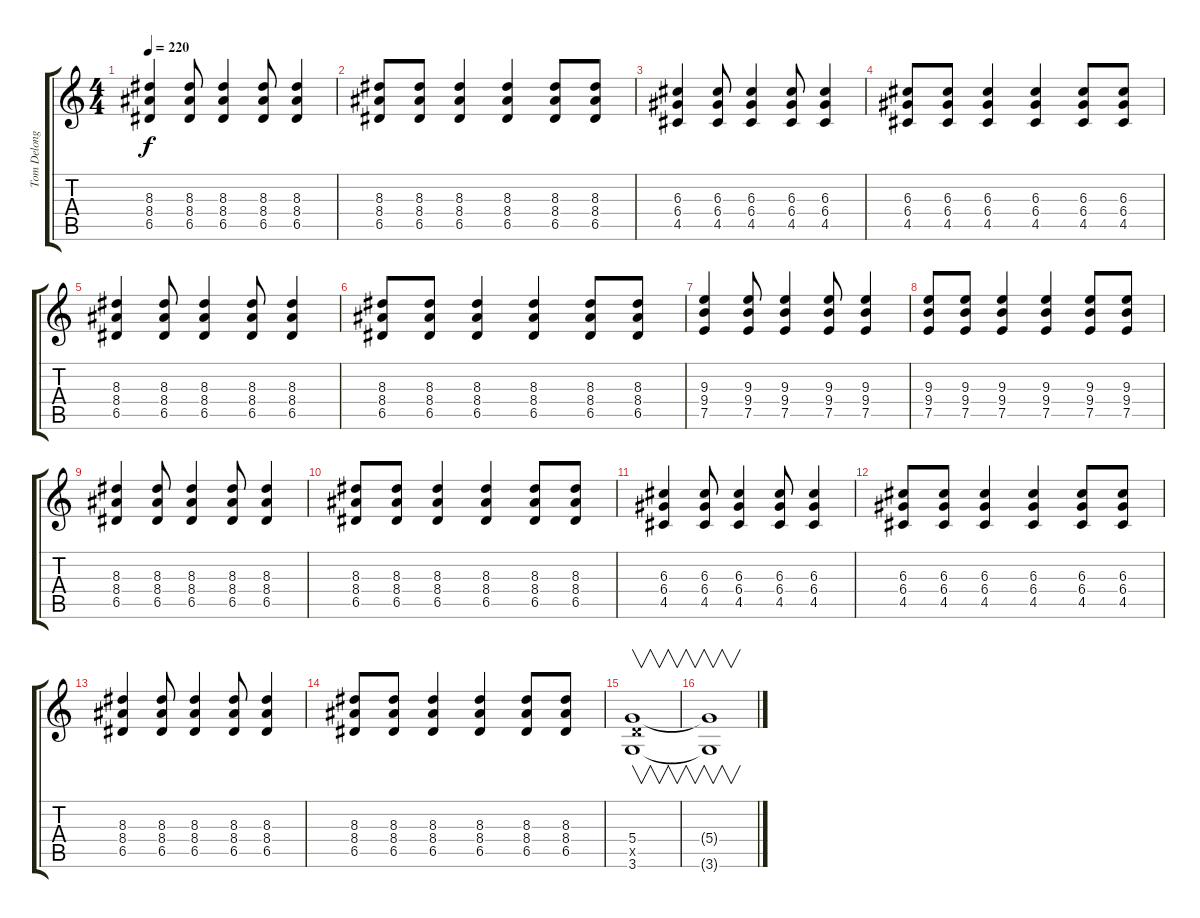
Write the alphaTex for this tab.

\track ("Tom Delonge (Guitar)" "Tom Delong") {instrument overdrivenguitar}
\staff {score tabs}
\tuning (E4 B3 G3 D3 A2 E2) {hide}
\ts (4 4)
\tempo 220
\clef g2
\ks c
(8.3 8.4 6.5).4{dy f} (8.3 8.4 6.5).8 (8.3 8.4 6.5).4 (8.3 8.4 6.5).8 (8.3 8.4 6.5).4 |
(8.3 8.4 6.5).8 (8.3 8.4 6.5).8 (8.3 8.4 6.5).4 (8.3 8.4 6.5).4 (8.3 8.4 6.5).8 (8.3 8.4 6.5).8 |
(6.3 6.4 4.5).4 (6.3 6.4 4.5).8 (6.3 6.4 4.5).4 (6.3 6.4 4.5).8 (6.3 6.4 4.5).4 |
(6.3 6.4 4.5).8 (6.3 6.4 4.5).8 (6.3 6.4 4.5).4 (6.3 6.4 4.5).4 (6.3 6.4 4.5).8 (6.3 6.4 4.5).8 |
(8.3 8.4 6.5).4 (8.3 8.4 6.5).8 (8.3 8.4 6.5).4 (8.3 8.4 6.5).8 (8.3 8.4 6.5).4 |
(8.3 8.4 6.5).8 (8.3 8.4 6.5).8 (8.3 8.4 6.5).4 (8.3 8.4 6.5).4 (8.3 8.4 6.5).8 (8.3 8.4 6.5).8 |
(9.3 9.4 7.5).4 (9.3 9.4 7.5).8 (9.3 9.4 7.5).4 (9.3 9.4 7.5).8 (9.3 9.4 7.5).4 |
(9.3 9.4 7.5).8 (9.3 9.4 7.5).8 (9.3 9.4 7.5).4 (9.3 9.4 7.5).4 (9.3 9.4 7.5).8 (9.3 9.4 7.5).8 |
(8.3 8.4 6.5).4 (8.3 8.4 6.5).8 (8.3 8.4 6.5).4 (8.3 8.4 6.5).8 (8.3 8.4 6.5).4 |
(8.3 8.4 6.5).8 (8.3 8.4 6.5).8 (8.3 8.4 6.5).4 (8.3 8.4 6.5).4 (8.3 8.4 6.5).8 (8.3 8.4 6.5).8 |
(6.3 6.4 4.5).4 (6.3 6.4 4.5).8 (6.3 6.4 4.5).4 (6.3 6.4 4.5).8 (6.3 6.4 4.5).4 |
(6.3 6.4 4.5).8 (6.3 6.4 4.5).8 (6.3 6.4 4.5).4 (6.3 6.4 4.5).4 (6.3 6.4 4.5).8 (6.3 6.4 4.5).8 |
(8.3 8.4 6.5).4 (8.3 8.4 6.5).8 (8.3 8.4 6.5).4 (8.3 8.4 6.5).8 (8.3 8.4 6.5).4 |
(8.3 8.4 6.5).8 (8.3 8.4 6.5).8 (8.3 8.4 6.5).4 (8.3 8.4 6.5).4 (8.3 8.4 6.5).8 (8.3 8.4 6.5).8 |
(5.4 5.5{x} 3.6).1{v volume 16 instrument overdrivenguitar} |
(5.4{t} 3.6{t}).1{v}
